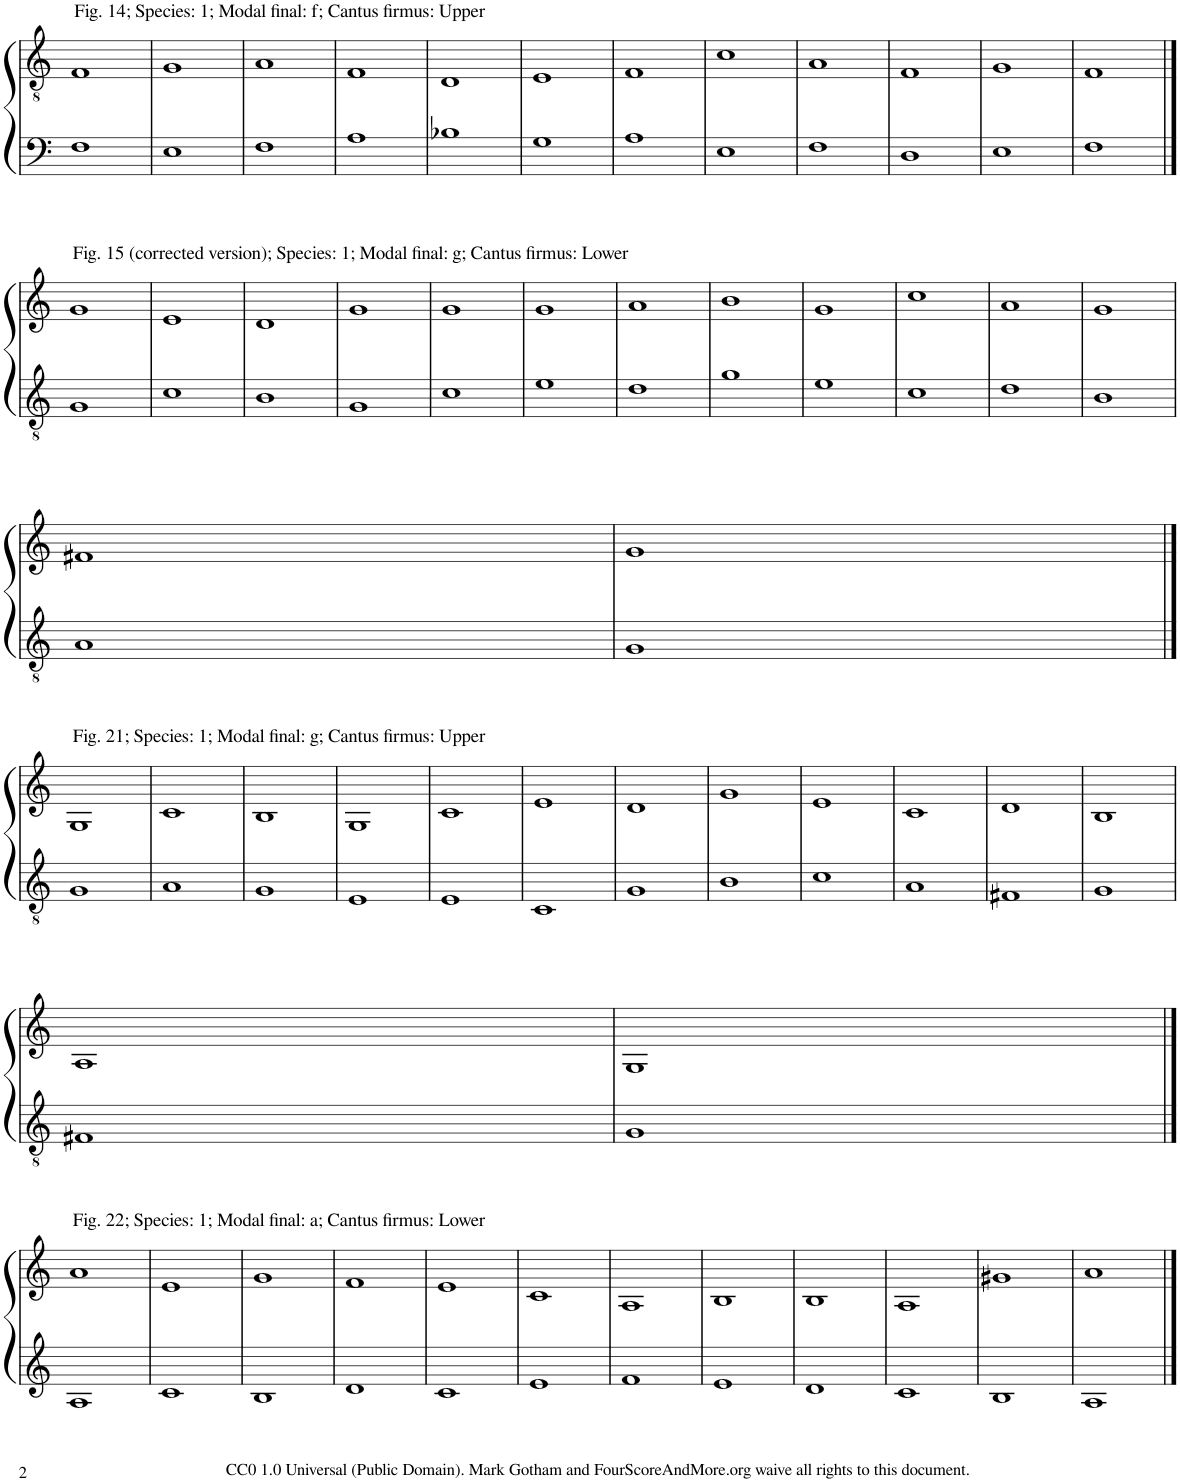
**kern	**kern
*part2	*part1
*staff2	*staff1
*I"Piano	*I"Piano
*I'Pno	*I'Pno
!!LO:PB:g=z
*clefF4	*clefGv2
*k[]	*k[]
*M2/2	*M2/2
=55	=55
!	!LO:TX:a:t=Fig. 14; Species&colon; 1; Modal final&colon; f; Cantus firmus&colon; Upper
1F	1F
=56	=56
1E	1G
=57	=57
1F	1A
=58	=58
1A	1F
=59	=59
1B-X	1D
=60	=60
1G	1E
=61	=61
1A	1F
=62	=62
1E	1c
=63	=63
1F	1A
=64	=64
1D	1F
=65	=65
1E	1G
=66	=66
1F	1F
!!LO:LB:g=z
==67	==67
*clefGv2	*clefG2
!	!LO:TX:a:t=Fig. 15 (corrected version); Species&colon; 1; Modal final&colon; g; Cantus firmus&colon; Lower
1G	1g
=68	=68
1c	1e
=69	=69
1B	1d
=70	=70
1G	1g
=71	=71
1c	1g
=72	=72
1e	1g
=73	=73
1d	1a
=74	=74
1g	1b
=75	=75
1e	1g
=76	=76
1c	1cc
=77	=77
1d	1a
=78	=78
1B	1g
!!LO:LB:g=z
=79	=79
1A	1f#X
=80	=80
1G	1g
!!LO:LB:g=z
==81	==81
*clefGv2	*clefG2
!	!LO:TX:a:t=Fig. 21; Species&colon; 1; Modal final&colon; g; Cantus firmus&colon; Upper
1G	1G
=82	=82
1A	1c
=83	=83
1G	1B
=84	=84
1E	1G
=85	=85
1E	1c
=86	=86
1C	1e
=87	=87
1G	1d
=88	=88
1B	1g
=89	=89
1c	1e
=90	=90
1A	1c
=91	=91
1F#X	1d
=92	=92
1G	1B
!!LO:LB:g=z
=93	=93
1F#X	1A
=94	=94
1G	1G
!!LO:LB:g=z
==95	==95
*clefG2	*
!	!LO:TX:a:t=Fig. 22; Species&colon; 1; Modal final&colon; a; Cantus firmus&colon; Lower
1A	1a
=96	=96
1c	1e
=97	=97
1B	1g
=98	=98
1d	1f
=99	=99
1c	1e
=100	=100
1e	1c
=101	=101
1f	1A
=102	=102
1e	1B
=103	=103
1d	1B
=104	=104
1c	1A
=105	=105
1B	1g#X
=106	=106
1A	1a
==	==
*-	*-
